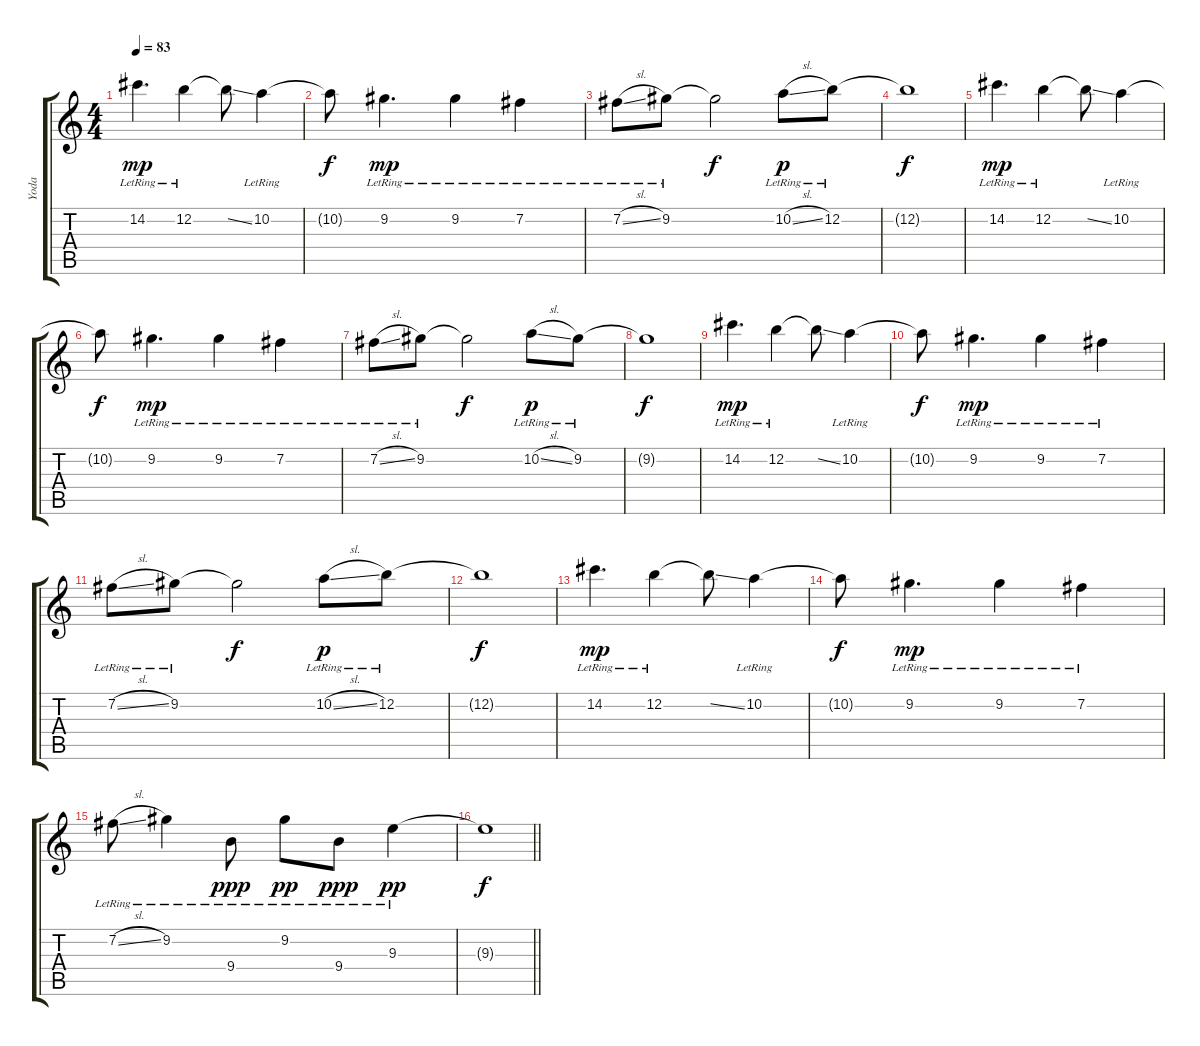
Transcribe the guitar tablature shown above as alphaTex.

\track ("Yoda" "Yoda") {instrument electricguitarjazz}
\staff {score tabs}
\tuning (E4 B3 G3 D3 A2 E2) {hide}
\ts (4 4)
\section ("" "")
\tempo 83
\clef g2
\ks c
14.2{lr}.4{d dy mp} 12.2{lr}.4 12.2{ss t}.8 10.2{lr}.4 |
10.2{t}.8{dy f} 9.2{lr}.4{d dy mp} 9.2{lr}.4 7.2{lr}.4 |
7.2{sl lr}.8 9.2{lr}.8 9.2{t}.2{dy f} 10.2{sl lr}.8{dy p} 12.2{lr}.8 |
12.2{t}.1{dy f} |
14.2{lr}.4{d dy mp} 12.2{lr}.4 12.2{ss t}.8 10.2{lr}.4 |
10.2{t}.8{dy f} 9.2{lr}.4{d dy mp} 9.2{lr}.4 7.2{lr}.4 |
7.2{sl lr}.8 9.2{lr}.8 9.2{t}.2{dy f} 10.2{sl lr}.8{dy p} 9.2{lr}.8 |
9.2{t}.1{dy f} |
14.2{lr}.4{d dy mp} 12.2{lr}.4 12.2{ss t}.8 10.2{lr}.4 |
10.2{t}.8{dy f} 9.2{lr}.4{d dy mp} 9.2{lr}.4 7.2{lr}.4 |
7.2{sl lr}.8 9.2{lr}.8 9.2{t}.2{dy f} 10.2{sl lr}.8{dy p} 12.2{lr}.8 |
12.2{t}.1{dy f} |
14.2{lr}.4{d dy mp} 12.2{lr}.4 12.2{ss t}.8 10.2{lr}.4 |
10.2{t}.8{dy f} 9.2{lr}.4{d dy mp} 9.2{lr}.4 7.2{lr}.4 |
7.2{sl lr}.8 9.2{lr}.4 9.4{lr}.8{dy ppp} 9.2{lr}.8{dy pp} 9.4{lr}.8{dy ppp} 9.3{lr}.4{dy pp} |
\barLineRight lightlight
9.3{t}.1{dy f}
